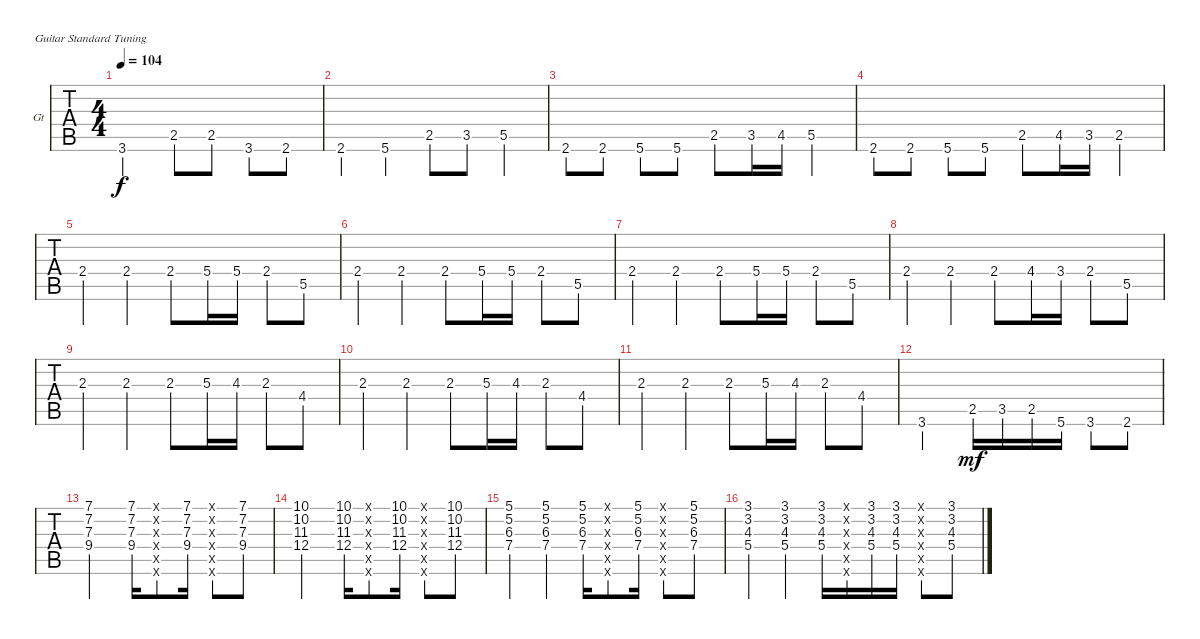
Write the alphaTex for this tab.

\defaultSystemsLayout 4
\bracketExtendMode groupsimilarinstruments
\firstSystemTrackNameOrientation horizontal
\otherSystemsTrackNameOrientation horizontal
\track ("Low\\midgain Guitar" "Gt") {instrument acousticguitarsteel}
\staff {tabs}
\tuning (E4 B3 G3 D3 A2 E2)
\ts (4 4)
\tempo 104
\clef g2
\scale
1.09079
\ks c
3.6.2{dy f} 2.5.8 2.5.8 3.6.8 2.6.8 |
\scale
0.969735 2.6.4 5.6.4 2.5.8 3.5.8 5.5.4 |
\scale
0.969735 2.6.8 2.6.8 5.6.8 5.6.8 2.5.8 3.5.16 4.5.16 5.5.4 |
\scale
0.969735 2.6.8 2.6.8 5.6.8 5.6.8 2.5.8 4.5.16 3.5.16 2.5.4 |
\scale
1.09079 2.4.4 2.4.4 2.4.8 5.4.16 5.4.16 2.4.8 5.5.8 |
\scale
0.969735 2.4.4 2.4.4 2.4.8 5.4.16 5.4.16 2.4.8 5.5.8 |
\scale
0.969735 2.4.4 2.4.4 2.4.8 5.4.16 5.4.16 2.4.8 5.5.8 |
\scale
0.969735 2.4.4 2.4.4 2.4.8 4.4.16 3.4.16 2.4.8 5.5.8 |
\scale
1.09079 2.3.4 2.3.4 2.3.8 5.3.16 4.3.16 2.3.8 4.4.8 |
\scale
0.969735 2.3.4 2.3.4 2.3.8 5.3.16 4.3.16 2.3.8 4.4.8 |
\scale
0.969735 2.3.4 2.3.4 2.3.8 5.3.16 4.3.16 2.3.8 4.4.8 |
\scale
0.969735 3.6.2 2.5.16{dy mf} 3.5.16 2.5.16 5.6.16 3.6.8 2.6.8 |
\scale
1.09079 (9.4 7.3 7.2 7.1).2 (9.4 7.3 7.2 7.1).16 (9.4{x} 7.3{x} 7.2{x} 7.1{x} 0.6{x} 0.5{x}).8 (9.4 7.3 7.2 7.1).16 (9.4{x} 7.3{x} 7.2{x} 7.1{x} 0.5{x} 0.6{x}).8 (9.4 7.3 7.2 7.1).8 |
\scale
0.969735 (12.4 11.3 10.2 10.1).2 (12.4 11.3 10.2 10.1).16 (12.4{x} 11.3{x} 10.2{x} 10.1{x} 0.6{x} 0.5{x}).8 (12.4 11.3 10.2 10.1).16 (12.4{x} 11.3{x} 10.2{x} 10.1{x} 0.5{x} 0.6{x}).8 (12.4 11.3 10.2 10.1).8 |
\scale
0.969735 (7.4 6.3 5.2 5.1).4 (7.4 6.3 5.2 5.1).4 (7.4 6.3 5.2 5.1).16 (7.4{x} 6.3{x} 5.2{x} 5.1{x} 0.6{x} 0.5{x}).8 (7.4 6.3 5.2 5.1).16 (7.4{x} 6.3{x} 5.2{x} 5.1{x} 0.6{x} 0.5{x}).8 (7.4 6.3 5.2 5.1).8 |
\scale
0.969735 (5.4 4.3 3.2 3.1).4 (5.4 4.3 3.2 3.1).4 (5.4 4.3 3.2 3.1).16 (5.4{x} 4.3{x} 3.2{x} 3.1{x} 0.6{x} 0.5{x}).16 (5.4 4.3 3.2 3.1).16 (5.4 4.3 3.2 3.1).16 (5.4{x} 4.3{x} 3.2{x} 3.1{x} 0.5{x} 0.6{x}).8 (5.4 4.3 3.2 3.1).8
